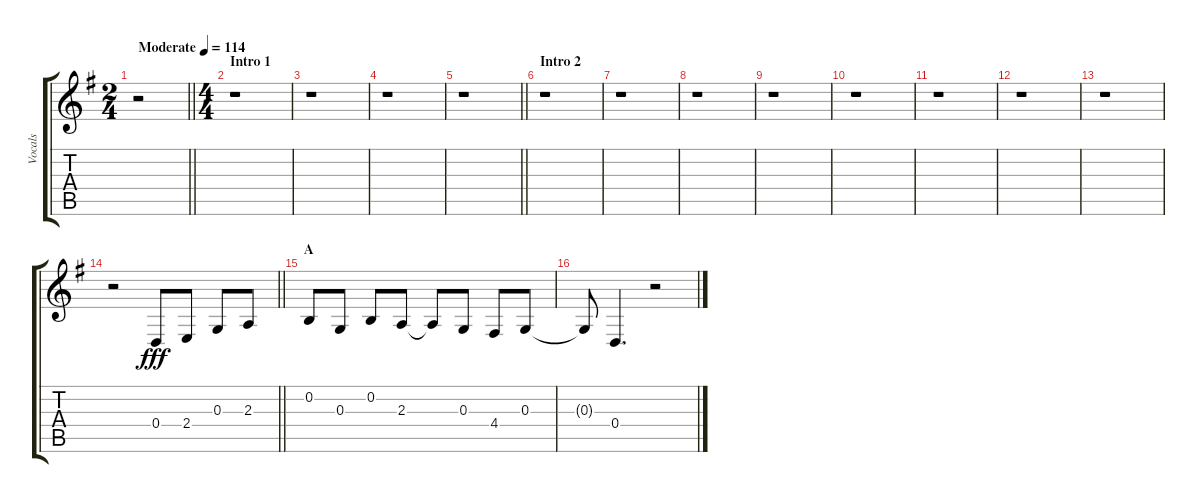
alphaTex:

\track ("Vocals" "Vocals") {instrument voiceoohs}
\staff {score tabs}
\tuning (E4 B3 G3 D3 A2 E2) {hide}
\ts (2 4)
\tempo (114 "Moderate")
\clef g2
\barLineRight lightlight
\ks g
r.2{dy fff instrument voiceoohs} |
\ts (4 4)
\section ("" "Intro 1")
r.1 |
r.1 |
r.1 |
\barLineRight lightlight
r.1 |
\section ("" "Intro 2")
r.1 |
r.1 |
r.1 |
r.1 |
r.1 |
r.1 |
r.1 |
r.1 |
\barLineRight lightlight
r.2 0.4.8 2.4.8 0.3.8 2.3.8 |
\section ("" "A")
0.2.8 0.3.8 0.2.8 2.3.8 2.3{t}.8 0.3.8 4.4.8 0.3.8 |
0.3{t}.8 0.4.4{d} r.2
